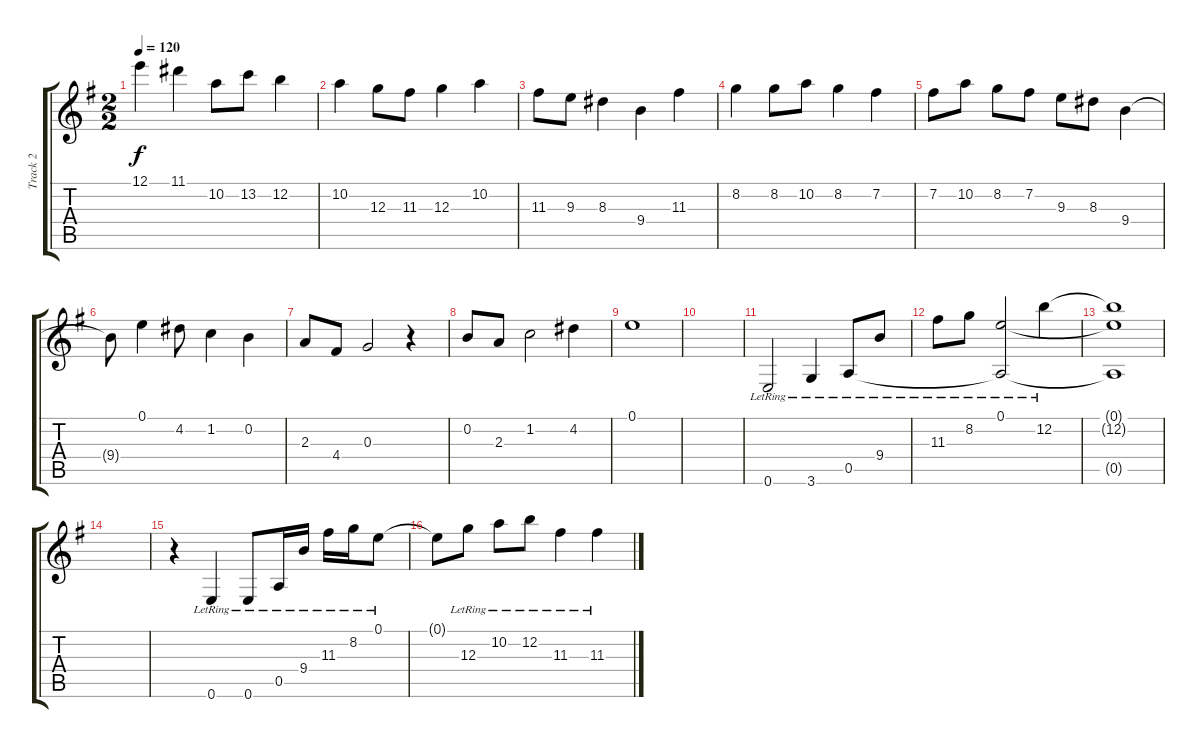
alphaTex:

\track ("Track 2" "Track 2") {instrument acousticguitarnylon}
\staff {score tabs}
\tuning (E4 B3 G3 D3 A2 E2) {hide}
\ts (2 2)
\tempo 120
\clef g2
\ks eminor
12.1.4{dy f} 11.1.4 10.2.8 13.2.8 12.2.4 |
10.2.4 12.3.8 11.3.8 12.3.4 10.2.4 |
11.3.8 9.3.8 8.3.4 9.4.4 11.3.4 |
8.2.4 8.2.8 10.2.8 8.2.4 7.2.4 |
7.2.8 10.2.8 8.2.8 7.2.8 9.3.8 8.3.8 9.4.4 |
9.4{t}.8 0.1.4 4.2.8 1.2.4 0.2.4 |
2.3.8 4.4.8 0.3.2 r.4 |
0.2.8 2.3.8 1.2.2 4.2.4 |
0.1.1 |
|
0.6{lr}.2 3.6{lr}.4 0.5{lr}.8 9.4{lr}.8 |
11.3{lr}.8 8.2{lr}.8 (0.1{lr} 0.5{t}).2 12.2{lr}.4 |
(0.1{t} 12.2{t} 0.5{t}).1 |
|
r.4 0.6{lr}.4 0.6{lr}.8 0.5{lr}.16 9.4{lr}.16 11.3{lr}.16 8.2{lr}.16 0.1{lr}.8 |
0.1{t}.8 12.3{lr}.8 10.2{lr}.8 12.2{lr}.8 11.3{lr}.4 11.3{lr}.4
